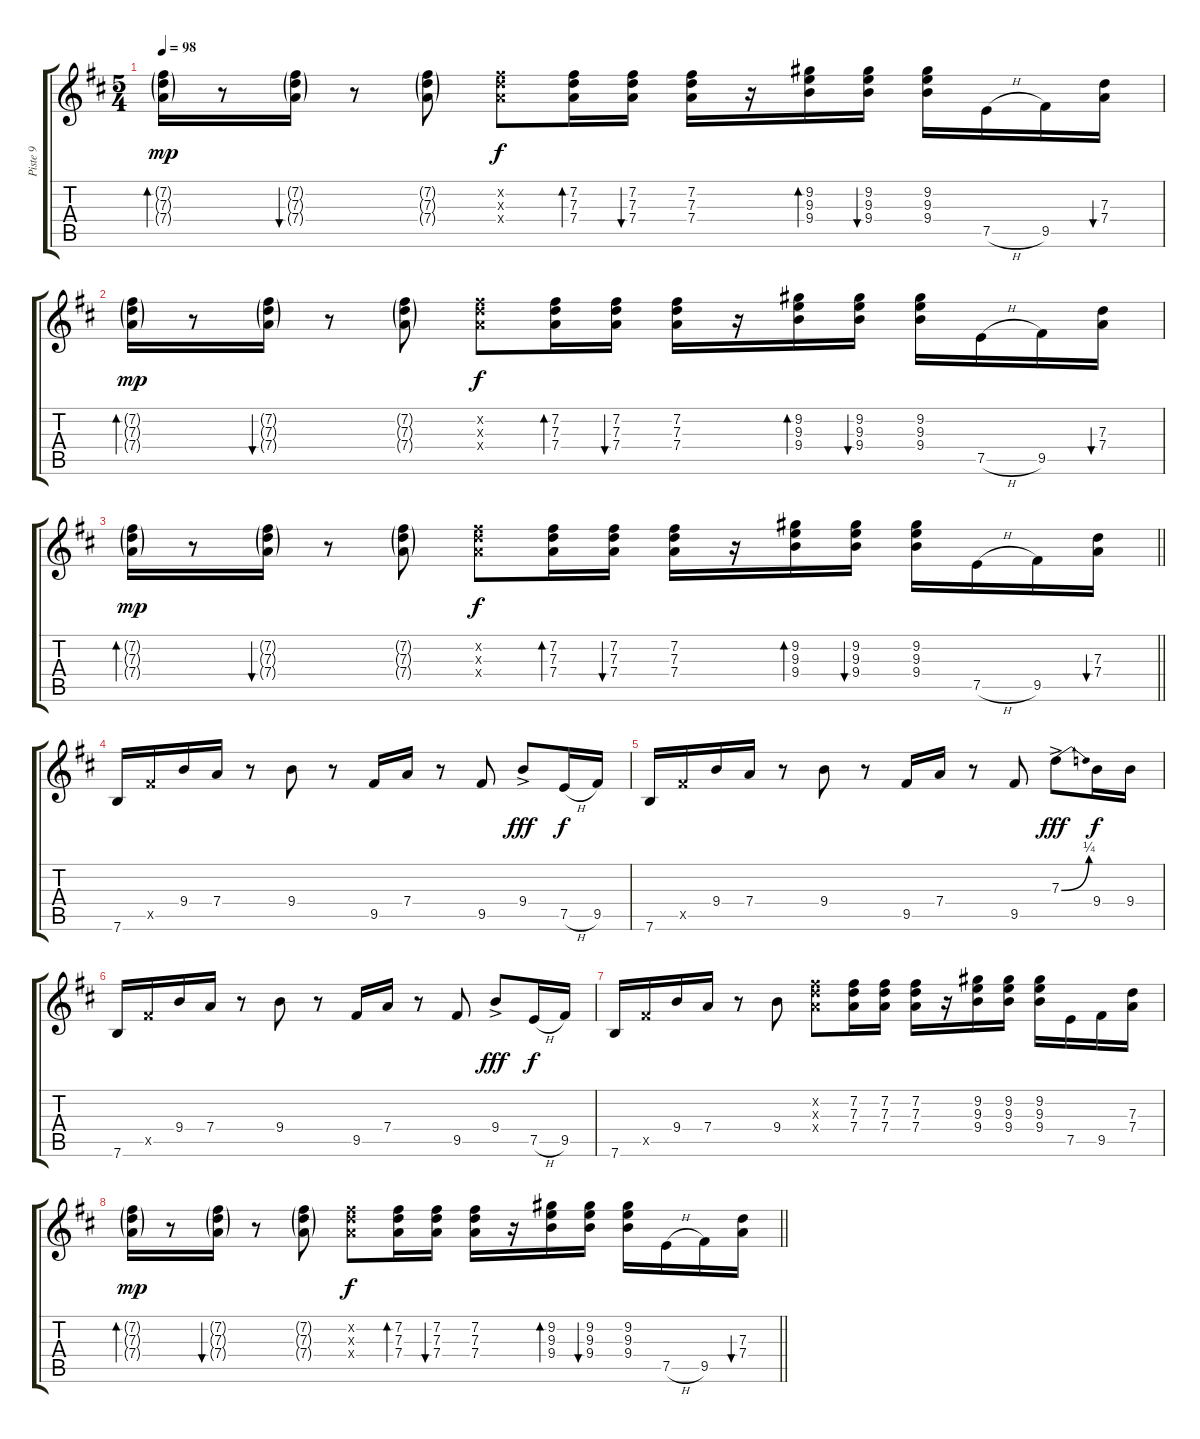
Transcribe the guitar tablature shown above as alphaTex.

\track ("Piste 9" "Piste 9") {instrument electricguitarmuted}
\staff {score tabs}
\tuning (E4 B3 G3 D3 A2 E2) {hide}
\ts (5 4)
\tempo 98
\clef g2
\ks bminor
(7.2{g} 7.3{g} 7.4{g}).16{bd 60 dy mp} r.8 (7.2{g} 7.3{g} 7.4{g}).16{bu 60} r.8 (7.2{g} 7.3{g} 7.4{g}).8 (7.2{x} 7.3{x} 7.4{x}).8{dy f} (7.2 7.3 7.4).16{bd 60} (7.2 7.3 7.4).16{bu 60} (7.2 7.3 7.4).16 r.16 (9.2 9.3 9.4).16{bd 60} (9.2 9.3 9.4).16{bu 60} (9.2 9.3 9.4).16 7.5{h}.16 9.5.16 (7.3 7.4).16{bu 60} |
(7.2{g} 7.3{g} 7.4{g}).16{bd 60 dy mp} r.8 (7.2{g} 7.3{g} 7.4{g}).16{bu 60} r.8 (7.2{g} 7.3{g} 7.4{g}).8 (7.2{x} 7.3{x} 7.4{x}).8{dy f} (7.2 7.3 7.4).16{bd 60} (7.2 7.3 7.4).16{bu 60} (7.2 7.3 7.4).16 r.16 (9.2 9.3 9.4).16{bd 60} (9.2 9.3 9.4).16{bu 60} (9.2 9.3 9.4).16 7.5{h}.16 9.5.16 (7.3 7.4).16{bu 60} |
\barLineRight lightlight
(7.2{g} 7.3{g} 7.4{g}).16{bd 60 dy mp} r.8 (7.2{g} 7.3{g} 7.4{g}).16{bu 60} r.8 (7.2{g} 7.3{g} 7.4{g}).8 (7.2{x} 7.3{x} 7.4{x}).8{dy f} (7.2 7.3 7.4).16{bd 60} (7.2 7.3 7.4).16{bu 60} (7.2 7.3 7.4).16 r.16 (9.2 9.3 9.4).16{bd 60} (9.2 9.3 9.4).16{bu 60} (9.2 9.3 9.4).16 7.5{h}.16 9.5.16 (7.3 7.4).16{bu 60} |
7.6.16 9.5{x}.16 9.4.16 7.4.16 r.8 9.4.8 r.8 9.5.16 7.4.16 r.8 9.5.8 9.4{ac}.8{dy fff} 7.5{h}.16{dy f} 9.5.16 |
7.6.16 9.5{x}.16 9.4.16 7.4.16 r.8 9.4.8 r.8 9.5.16 7.4.16 r.8 9.5.8 7.3{be (bend 0 0 60 1) ac}.8{dy fff} 9.4.16{dy f} 9.4.16 |
7.6.16 9.5{x}.16 9.4.16 7.4.16 r.8 9.4.8 r.8 9.5.16 7.4.16 r.8 9.5.8 9.4{ac}.8{dy fff} 7.5{h}.16{dy f} 9.5.16 |
7.6.16 9.5{x}.16 9.4.16 7.4.16 r.8 9.4.8 (7.2{x} 7.3{x} 7.4{x}).8 (7.2 7.3 7.4).16 (7.2 7.3 7.4).16 (7.2 7.3 7.4).16 r.16 (9.2 9.3 9.4).16 (9.2 9.3 9.4).16 (9.2 9.3 9.4).16 7.5.16 9.5.16 (7.3 7.4).16 |
\barLineRight lightlight
(7.2{g} 7.3{g} 7.4{g}).16{bd 60 dy mp} r.8 (7.2{g} 7.3{g} 7.4{g}).16{bu 60} r.8 (7.2{g} 7.3{g} 7.4{g}).8 (7.2{x} 7.3{x} 7.4{x}).8{dy f} (7.2 7.3 7.4).16{bd 60} (7.2 7.3 7.4).16{bu 60} (7.2 7.3 7.4).16 r.16 (9.2 9.3 9.4).16{bd 60} (9.2 9.3 9.4).16{bu 60} (9.2 9.3 9.4).16 7.5{h}.16 9.5.16 (7.3 7.4).16{bu 60}
